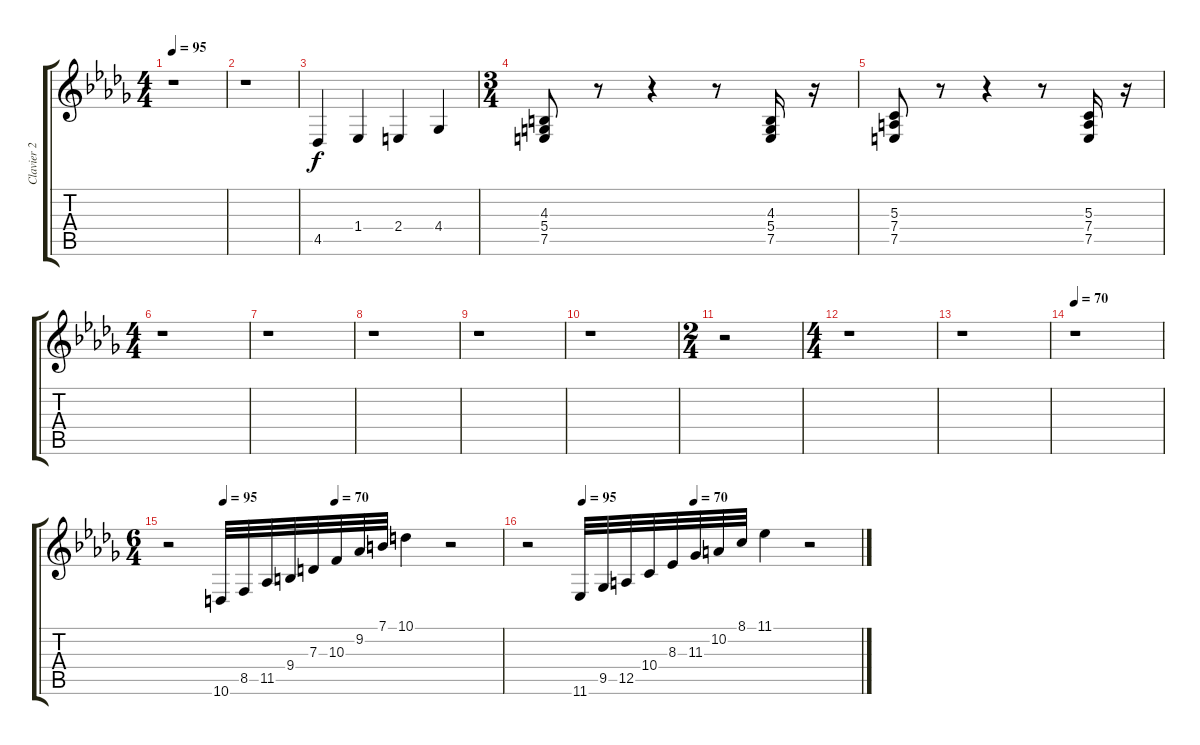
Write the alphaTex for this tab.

\track ("Clavier 2" "Clavier 2") {instrument tubularbells}
\staff {score tabs}
\tuning (E4 B3 G3 D3 A2 E2) {hide}
\ts (4 4)
\tempo 95
\clef g2
\ks db
r.1{dy f} |
r.1 |
4.5.4 1.4.4 2.4.4 4.4.4 |
\ts (3 4)
(4.3 5.4 7.5).8 r.8 r.4 r.8 (4.3 5.4 7.5).16 r.16 |
(5.3 7.4 7.5).8 r.8 r.4 r.8 (5.3 7.4 7.5).16 r.16 |
\ts (4 4)
r.1 |
r.1 |
r.1 |
r.1 |
r.1 |
\ts (2 4)
r.2 |
\ts (4 4)
r.1 |
r.1 |
\tempo 70
r.1 |
\ts (6 4)
\tempo (95 0.16666666666666666)
\tempo (70 0.5)
r.2 10.6.32 8.5.32 11.5.32 9.4.32 7.3.32 10.3.32 9.2.32 7.1.32 10.1.4 r.2 |
\tempo (95 0.16666666666666666)
\tempo (70 0.5)
r.2 11.6.32 9.5.32 12.5.32 10.4.32 8.3.32 11.3.32 10.2.32 8.1.32 11.1.4 r.2
